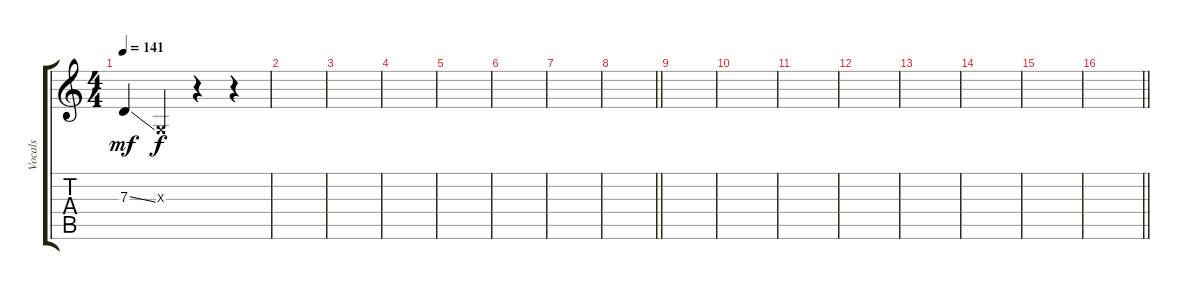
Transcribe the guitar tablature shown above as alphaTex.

\track ("Vocals" "Vocals") {instrument clarinet}
\staff {score tabs}
\tuning (E4 B3 G3 D3 A2 E2) {hide}
\ts (4 4)
\tempo 141
\clef g2
\ks c
7.3{ss}.4{dy mf} 0.3{x}.4{dy f} r.4 r.4 |
|
|
|
|
|
|
\barLineRight lightlight
|
|
|
|
|
|
|
|
\barLineRight lightlight
